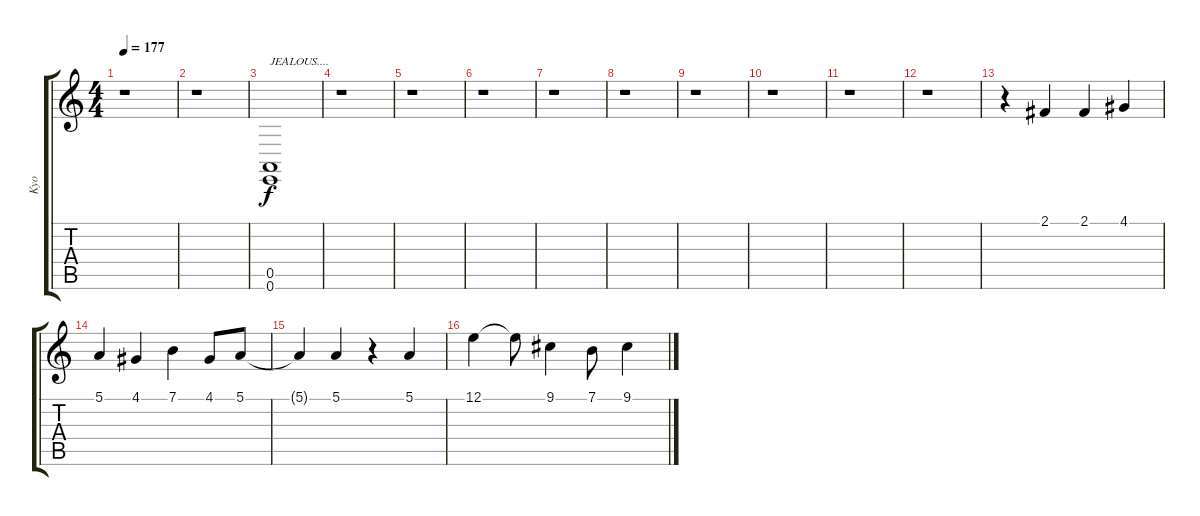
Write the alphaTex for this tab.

\track ("Kyo" "Kyo") {instrument stringensemble1}
\staff {score tabs}
\tuning (E4 B3 G3 D3 A2 E2) {hide}
\ts (4 4)
\tempo 177
\clef g2
\ks c
r.1{dy f} |
r.1 |
(0.5 0.6).1{txt "JEALOUS...."} |
r.1 |
r.1 |
r.1 |
r.1 |
r.1 |
r.1 |
r.1 |
r.1 |
r.1 |
r.4 2.1.4 2.1.4 4.1.4 |
5.1.4 4.1.4 7.1.4 4.1.8 5.1.8 |
5.1{t}.4 5.1.4 r.4 5.1.4 |
12.1.4 12.1{t}.8 9.1.4 7.1.8 9.1.4
